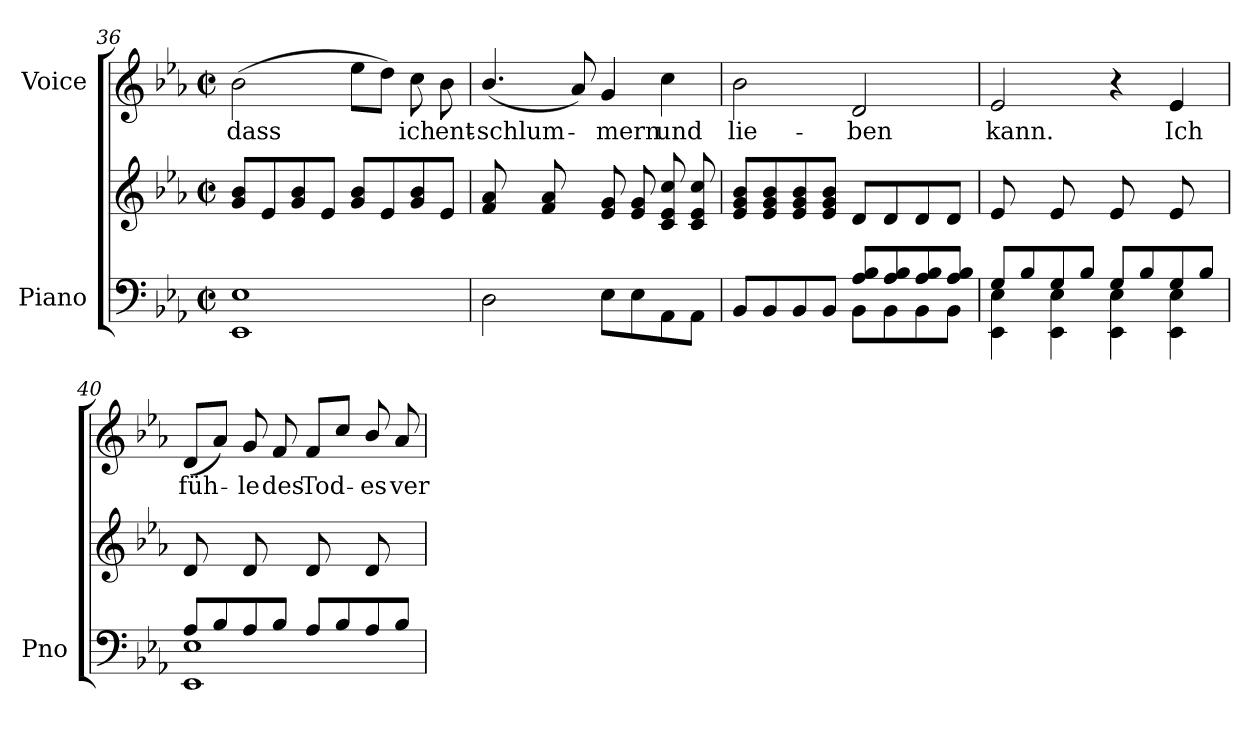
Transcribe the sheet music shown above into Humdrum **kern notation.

**kern	**kern	**kern	**text
*part2	*part2	*part1	*part1
*staff3	*staff2	*staff1	*staff1
*I"Piano	*	*I"Voice	*
*I'Pno	*	*	*
!!LO:LB:g=z
*clefF4	*clefG2	*clefG2	*
*k[b-e-a-]	*k[b-e-a-]	*k[b-e-a-]	*
*M2/2	*M2/2	*M2/2	*
*met(c|)	*met(c|)	*met(c|)	*
=36	=36	=36	=36
!	!	!	!LO:LY:b
1EE- 1E-	8g/ 8b-/L	(2b-\	dass
.	8e-/	.	.
.	8g/ 8b-/	.	.
.	8e-/J	.	.
.	8g/ 8b-/L	8ee-\L	.
.	8e-/	8dd\J)	.
!	!	!	!LO:LY:b
.	8g/ 8b-/	8cc\	ich
!	!	!	!LO:LY:b
.	8e-/J	8b-\	ent-
=37	=37	=37	=37
*^	*	*	*
!	!	!	!	!LO:LY:b
8ryy	2D\	8f/ 8a-/L	(4.b-/	-schlum-
8B-/	.	8ryy	.	.
8ryy	.	8f/ 8a-/	.	.
8B-/J	.	8ryy	8a-/)	.
!	!	!	!	!LO:LY:b
2ryy	8E-\L	8e-/ 8g/L	4g/	-mern
.	8E-\	8e-/ 8g/	.	.
!	!	!	!	!LO:LY:b
.	8AA-\	8c/ 8e-/ 8cc/	4cc\	und
.	8AA-\J	8c/ 8e-/ 8cc/J	.	.
=38	=38	=38	=38	=38
!	!	!	!	!LO:LY:b
8BB-/L	2ryy	8e-/ 8g/ 8b-/L	2b-\	lie-
8BB-/	.	8e-/ 8g/ 8b-/	.	.
8BB-/	.	8e-/ 8g/ 8b-/	.	.
8BB-/J	.	8e-/ 8g/ 8b-/J	.	.
!	!	!	!	!LO:LY:b
8BB-\L	8A-/ 8B-/L	8d/L	2d/	-ben
8BB-\	8A-/ 8B-/	8d/	.	.
8BB-\	8A-/ 8B-/	8d/	.	.
8BB-\J	8A-/ 8B-/J	8d/J	.	.
!!LO:LB:g=z
=39	=39	=39	=39	=39
*	*^	*	*	*
!	!	!	!	!	!LO:LY:b
8ryy	4EE-\ 4E-\	8G/L	8e-/L	2e-/	kann.
8B-/	.	8B-/	8ryy	.	.
8ryy	4EE-\ 4E-\	8G/	8e-/	.	.
8B-/J	.	8B-/J	8ryy	.	.
8ryy	4EE-\ 4E-\	8G/L	8e-/L	4r	.
8B-/	.	8B-/	8ryy	.	.
!	!	!	!	!	!LO:LY:b
8ryy	4EE-\ 4E-\	8G/	8e-/	4e-/	Ich
8B-/J	.	8B-/J	8ryy	.	.
!!LO:PB:g=z
=40	=40	=40	=40	=40	=40
!	!	!	!	!	!LO:LY:b
8ryy	1EE- 1E-	8A-/L	8d/L	(8d/L	füh-
8B-/	.	8B-/	8ryy	8a-/J)	.
!	!	!	!	!	!LO:LY:b
8ryy	.	8A-/	8d/	8g/	-le
!	!	!	!	!	!LO:LY:b
8B-/J	.	8B-/J	8ryy	8f/	des
!	!	!	!	!	!LO:LY:b
8ryy	.	8A-/L	8d/L	8f/L	Tod-
8B-/	.	8B-/	8ryy	8cc/J	.
!	!	!	!	!	!LO:LY:b
8ryy	.	8A-/	8d/	8b-/	-es
!	!	!	!	!	!LO:LY:b
8B-/J	.	8B-/J	8ryy	8a-/	ver-
*v	*v	*v	*	*	*
=	=	=	=
*-	*-	*-	*-
